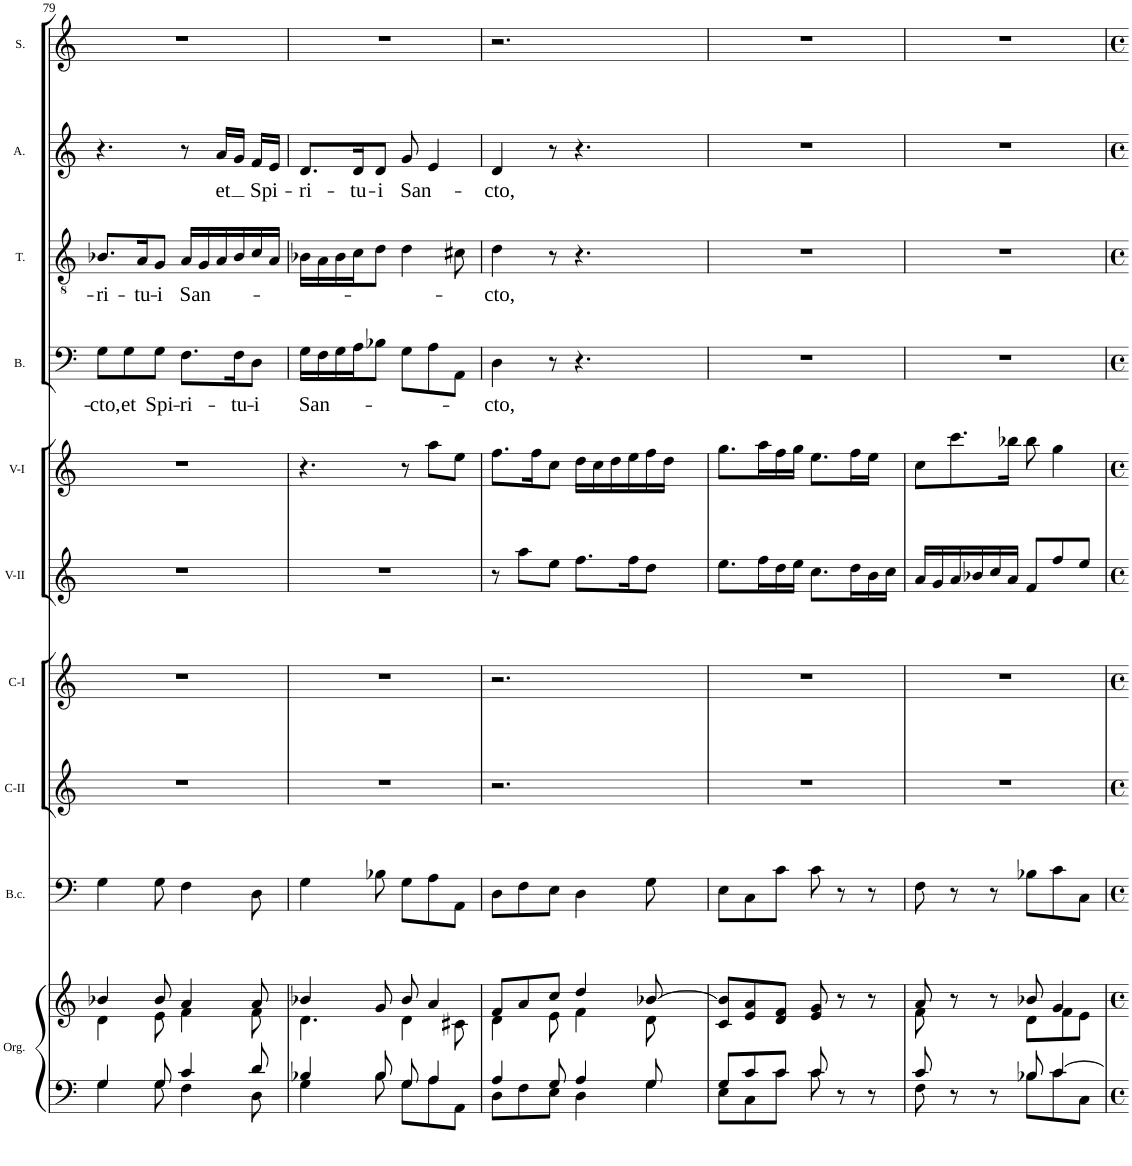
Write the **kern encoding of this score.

**kern	**kern	**kern	**kern	**kern	**kern	**kern	**kern	**text	**kern	**text	**kern	**text	**kern
*part10	*part10	*part9	*part8	*part7	*part6	*part5	*part4	*part4	*part3	*part3	*part2	*part2	*part1
*staff11	*staff10	*staff9	*staff8	*staff7	*staff6	*staff5	*staff4	*staff4	*staff3	*staff3	*staff2	*staff2	*staff1
*I"Organ	*	*I"Basso  continuo	*I"Clarino II	*I"Clarino I	*I"Violin II	*I"Violin I	*I"Bass	*	*I"Tenor	*	*I"Alto	*	*I"Soprano
*I'Org.	*	*I'B.c.	*I'C-II	*I'C-I	*I'V-II	*I'V-I	*I'B.	*	*I'T.	*	*I'A.	*	*I'S.
!!LO:PB:g=z
*clefF4	*clefG2	*clefF4	*clefG2	*clefG2	*clefG2	*clefG2	*clefF4	*	*clefGv2	*	*clefG2	*	*clefG2
*	*	*	*Trd1c2	*Trd1c2	*	*	*	*	*	*	*	*	*
*k[]	*k[]	*k[]	*k[]	*k[]	*k[]	*k[]	*k[]	*	*k[]	*	*k[]	*	*k[]
*M6/8	*M6/8	*M6/8	*M6/8	*M6/8	*M6/8	*M6/8	*M6/8	*	*M6/8	*	*M6/8	*	*M6/8
=79	=79	=79	=79	=79	=79	=79	=79	=79	=79	=79	=79	=79	=79
*^	*^	*	*	*	*	*	*	*	*	*	*	*	*
!	!	!	!	!	!	!	!	!	!	!LO:LY:b	!	!LO:LY:b	!	!	!
4G/	4G\	4b-X/	4d\	4G\	2.r	2.r	2.r	2.r	8G\L	-cto,	8.B-X/L	-ri-	4.r	.	2.r
!	!	!	!	!	!	!	!	!	!	!LO:LY:b	!	!	!	!	!
.	.	.	.	.	.	.	.	.	8G\	et	.	.	.	.	.
!	!	!	!	!	!	!	!	!	!	!	!	!LO:LY:b	!	!	!
.	.	.	.	.	.	.	.	.	.	.	16A/K	-tu-	.	.	.
!	!	!	!	!	!	!	!	!	!	!LO:LY:b	!	!LO:LY:b	!	!	!
8G/	8G\	8b-/	8e\	8G\	.	.	.	.	8G\J	Spi-	8G/J	-i	.	.	.
!	!	!	!	!	!	!	!	!	!	!LO:LY:b	!	!LO:LY:b	!	!	!
4c/	4F\	4a/	4f\	4F\	.	.	.	.	8.F\L	-ri-	16A/LL	San-	8r	.	.
.	.	.	.	.	.	.	.	.	.	.	16G/	.	.	.	.
!	!	!	!	!	!	!	!	!	!	!	!	!	!	!LO:LY:b	!
.	.	.	.	.	.	.	.	.	.	.	16A/	.	16a/LL	et	.
!	!	!	!	!	!	!	!	!	!	!LO:LY:b	!	!	!	!	!
.	.	.	.	.	.	.	.	.	16F\K	-tu-	16B-/	.	16g/JJ	.	.
!	!	!	!	!	!	!	!	!	!	!LO:LY:b	!	!	!	!LO:LY:b	!
8d/	8D\	8a/	8f\	8D\	.	.	.	.	8D\J	-i	16c/	.	16f/LL	Spi-	.
.	.	.	.	.	.	.	.	.	.	.	16A/JJ	.	16e/JJ	.	.
=80	=80	=80	=80	=80	=80	=80	=80	=80	=80	=80	=80	=80	=80	=80	=80
!	!	!	!	!	!	!	!	!	!	!LO:LY:b	!	!	!	!LO:LY:b	!
4B-X/	4G\	4b-X/	4.d\	4G\	2.r	2.r	2.r	4.r	16G\LL	San-	16B-X\LL	.	8.d/L	-ri-	2.r
.	.	.	.	.	.	.	.	.	16F\	.	16A\	.	.	.	.
.	.	.	.	.	.	.	.	.	16G\	.	16B-\	.	.	.	.
!	!	!	!	!	!	!	!	!	!	!	!	!	!	!LO:LY:b	!
.	.	.	.	.	.	.	.	.	16A\J	.	16c\J	.	16d/K	-tu-	.
!	!	!	!	!	!	!	!	!	!	!	!	!	!	!LO:LY:b	!
8B-/	8B-\	8g/	.	8B-X\	.	.	.	.	8B-X\J	.	8d\J	.	8d/J	-i	.
!	!	!	!	!	!	!	!	!	!	!	!	!	!	!LO:LY:b	!
8G/	8G\L	8b-/	4d\	8G\L	.	.	.	8r	8G\L	.	4d\	.	8g/	San-	.
4A/	8A\	4a/	.	8A\	.	.	.	8aa\L	8A\	.	.	.	4e/	.	.
.	8AA\J	.	8c#X\	8AA\J	.	.	.	8ee\J	8AA\J	.	8c#X\	.	.	.	.
=81	=81	=81	=81	=81	=81	=81	=81	=81	=81	=81	=81	=81	=81	=81	=81
!	!	!	!	!	!	!	!	!	!	!LO:LY:b	!	!LO:LY:b	!	!LO:LY:b	!
4A/	8D\L	8f/L	4d\	8D\L	2.r	2.r	8r	8.ff\L	4D\	-cto,	4d\	-cto,	4d/	-cto,	2.r
.	8F\	8a/	.	8F\	.	.	8aa\L	.	.	.	.	.	.	.	.
.	.	.	.	.	.	.	.	16ff\K	.	.	.	.	.	.	.
8G/	8E\J	8cc/J	8e\	8E\J	.	.	8ee\J	8cc\J	8r	.	8r	.	8r	.	.
4A/	4D\	4dd/	4f\	4D\	.	.	8.ff\L	16dd\LL	4.r	.	4.r	.	4.r	.	.
.	.	.	.	.	.	.	.	16cc\	.	.	.	.	.	.	.
.	.	.	.	.	.	.	.	16dd\	.	.	.	.	.	.	.
.	.	.	.	.	.	.	16ff\K	16ee\	.	.	.	.	.	.	.
8G/	[8G\	[>8b-X/	8d\	8G\	.	.	8dd\J	16ff\	.	.	.	.	.	.	.
.	.	.	.	.	.	.	.	16dd\JJ	.	.	.	.	.	.	.
8ryy	8ryy	8ryy	8ryy	8ryy	8ryy	8ryy	8ryy	8ryy	8ryy	.	8ryy	.	8ryy	.	8ryy
*	*	*v	*v	*	*	*	*	*	*	*	*	*	*	*	*
=82	=82	=82	=82	=82	=82	=82	=82	=82	=82	=82	=82	=82	=82	=82
8G/L	8E\L	8c/ 8b-/]L	8E\L	2.r	2.r	8.ee\L	8.gg\L	2.r	.	2.r	.	2.r	.	2.r
8c/	8G\]	8e/ 8a/	8C\	.	.	.	.	.	.	.	.	.	.	.
.	.	.	.	.	.	16ff\L	16aa\L	.	.	.	.	.	.	.
8c/J	8C\	8d/ 8f/J	8c\J	.	.	16dd\	16ff\	.	.	.	.	.	.	.
.	.	.	.	.	.	16ee\JJ	16gg\JJ	.	.	.	.	.	.	.
8c/	8c\J	8e/ 8g/	8c\	.	.	8.cc\L	8.ee\L	.	.	.	.	.	.	.
8r	8c\	8r	8r	.	.	.	.	.	.	.	.	.	.	.
.	.	.	.	.	.	16dd\L	16ff\L	.	.	.	.	.	.	.
8r	8ryy	8r	8r	.	.	16b\	16ee\JJ	.	.	.	.	.	.	.
.	.	.	.	.	.	16cc\JJ	16ryy	.	.	.	.	.	.	.
=83	=83	=83	=83	=83	=83	=83	=83	=83	=83	=83	=83	=83	=83	=83
*	*	*^	*	*	*	*	*	*	*	*	*	*	*	*
8c/	8F\	8a/	8f\	8F\	2.r	2.r	16a/LL	8cc\L	2.r	.	2.r	.	2.r	.	2.r
.	.	.	.	.	.	.	16g/	.	.	.	.	.	.	.	.
8r	4ryy	8r	4ryy	8r	.	.	16a/	8.ccc\	.	.	.	.	.	.	.
.	.	.	.	.	.	.	16b-X/	.	.	.	.	.	.	.	.
8r	.	8r	.	8r	.	.	16cc/	.	.	.	.	.	.	.	.
.	.	.	.	.	.	.	16a/JJ	16bb-X\Jk	.	.	.	.	.	.	.
8B-X/	8B-\L	8b-X/	8d\L	8B-X\L	.	.	8f/L	8bb-\	.	.	.	.	.	.	.
[>4c/	8c\	4g/	8f\	8c\	.	.	8ff/	4gg\	.	.	.	.	.	.	.
.	8C\J	.	8e\J	8C\J	.	.	8ee/J	.	.	.	.	.	.	.	.
*v	*v	*	*	*	*	*	*	*	*	*	*	*	*	*	*
*	*v	*v	*	*	*	*	*	*	*	*	*	*	*	*
=	=	=	=	=	=	=	=	=	=	=	=	=	=
*-	*-	*-	*-	*-	*-	*-	*-	*-	*-	*-	*-	*-	*-
